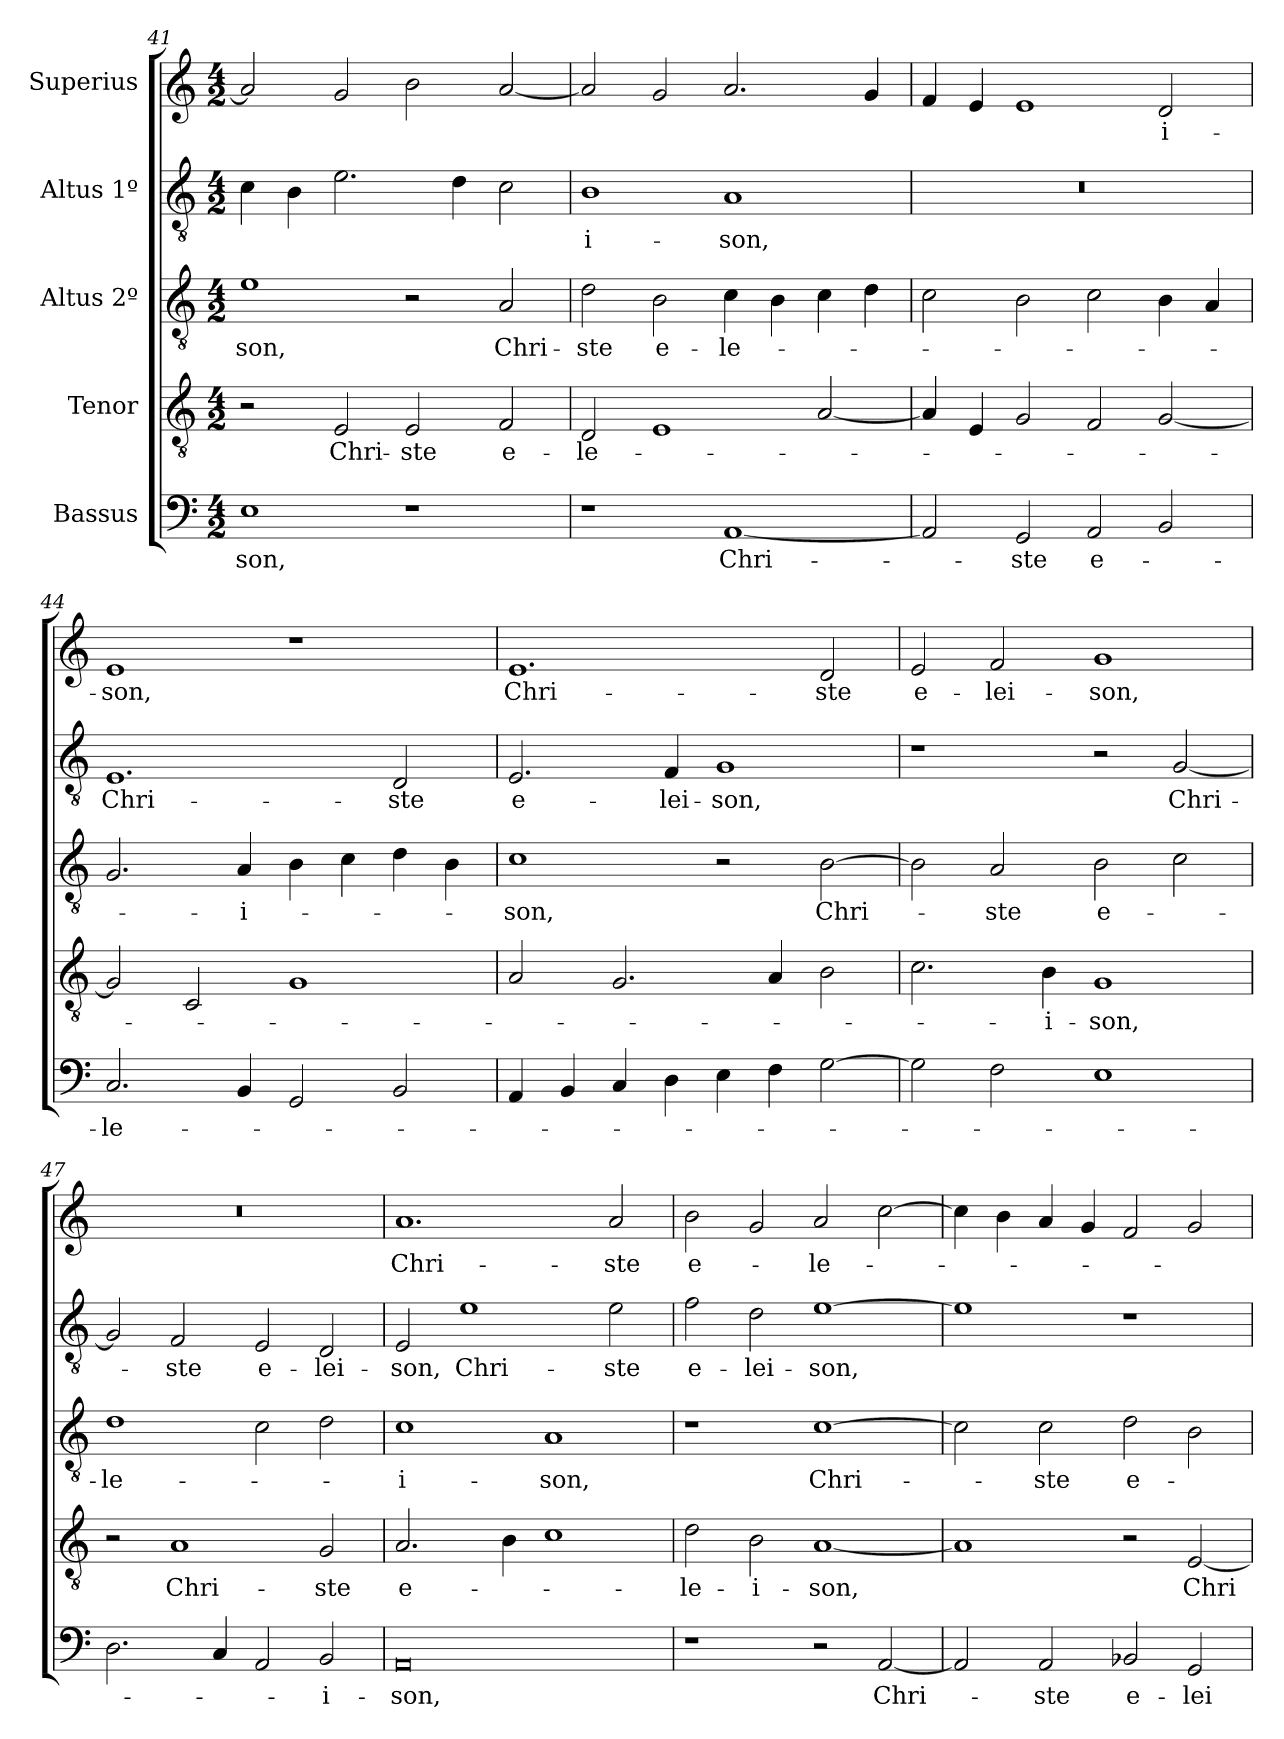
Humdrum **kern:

**kern	**text	**kern	**text	**kern	**text	**kern	**text	**kern	**text
*part5	*part5	*part4	*part4	*part3	*part3	*part2	*part2	*part1	*part1
*staff5	*staff5	*staff4	*staff4	*staff3	*staff3	*staff2	*staff2	*staff1	*staff1
*I"Bassus	*	*I"Tenor	*	*I"Altus 2º	*	*I"Altus 1º	*	*I"Superius	*
*clefF4	*	*clefGv2	*	*clefGv2	*	*clefGv2	*	*clefG2	*
*k[]	*	*k[]	*	*k[]	*	*k[]	*	*k[]	*
*M4/2	*	*M4/2	*	*M4/2	*	*M4/2	*	*M4/2	*
=41	=41	=41	=41	=41	=41	=41	=41	=41	=41
1E\	-son,	2r	.	1e\	-son,	4c\	.	2a/]	.
.	.	.	.	.	.	4B\	.	.	.
.	.	2E/	Chri-	.	.	2.e\	.	2g/	.
1r	.	2E/	-ste	2r	.	.	.	2b\	.
.	.	.	.	.	.	4d\	.	.	.
.	.	2F/	e-	2A/	Chri-	2c\	.	[2a/	.
=42	=42	=42	=42	=42	=42	=42	=42	=42	=42
1r	.	2D/	-le-	2d\	-ste	1B\	-i-	2a/]	.
.	.	1E/	.	2B\	e-	.	.	2g/	.
[1AA/	Chri-	.	.	4c\	-le-	1A/	-son,	2.a/	.
.	.	.	.	4B\	.	.	.	.	.
.	.	[2A/	.	4c\	.	.	.	.	.
.	.	.	.	4d\	.	.	.	4g/	.
=43	=43	=43	=43	=43	=43	=43	=43	=43	=43
2AA/]	.	4A/]	.	2c\	.	0r	.	4f/	.
.	.	4E/	.	.	.	.	.	4e/	.
2GG/	-ste	2G/	.	2B\	.	.	.	1e/	.
2AA/	e-	2F/	.	2c\	.	.	.	.	.
2BB/	.	[2G/	.	4B\	.	.	.	2d/	-i-
.	.	.	.	4A/	.	.	.	.	.
=44	=44	=44	=44	=44	=44	=44	=44	=44	=44
2.C/	-le-	2G/]	.	2.G/	.	1.E/	Chri-	1e/	-son,
.	.	2C/	.	.	.	.	.	.	.
4BB/	.	.	.	4A/	-i-	.	.	.	.
2GG/	.	1G/	.	4B\	.	.	.	1r	.
.	.	.	.	4c\	.	.	.	.	.
2BB/	.	.	.	4d\	.	2D/	-ste	.	.
.	.	.	.	4B\	.	.	.	.	.
=45	=45	=45	=45	=45	=45	=45	=45	=45	=45
4AA/	.	2A/	.	1c\	-son,	2.E/	e-	1.e/	Chri-
4BB/	.	.	.	.	.	.	.	.	.
4C/	.	2.G/	.	.	.	.	.	.	.
4D\	.	.	.	.	.	4F/	-lei-	.	.
4E\	.	.	.	2r	.	1G/	-son,	.	.
4F\	.	4A/	.	.	.	.	.	.	.
[2G\	.	2B\	.	[2B\	Chri-	.	.	2d/	-ste
=46	=46	=46	=46	=46	=46	=46	=46	=46	=46
2G\]	.	2.c\	.	2B\]	.	1r	.	2e/	e-
2F\	.	.	.	2A/	-ste	.	.	2f/	-lei-
.	.	4B\	-i-	.	.	.	.	.	.
1E\	.	1G/	-son,	2B\	e-	2r	.	1g/	-son,
.	.	.	.	2c\	.	[2G/	Chri-	.	.
=47	=47	=47	=47	=47	=47	=47	=47	=47	=47
2.D\	.	2r	.	1d\	-le-	2G/]	.	0r	.
.	.	1A/	Chri-	.	.	2F/	-ste	.	.
4C/	.	.	.	.	.	.	.	.	.
2AA/	.	.	.	2c\	.	2E/	e-	.	.
2BB/	-i-	2G/	-ste	2d\	.	2D/	-lei-	.	.
=48	=48	=48	=48	=48	=48	=48	=48	=48	=48
0AA/	-son,	2.A/	e-	1c\	-i-	2E/	-son,	1.a/	Chri-
.	.	.	.	.	.	1e\	Chri-	.	.
.	.	4B\	.	.	.	.	.	.	.
.	.	1c\	.	1A/	-son,	.	.	.	.
.	.	.	.	.	.	2e\	-ste	2a/	-ste
=49	=49	=49	=49	=49	=49	=49	=49	=49	=49
1r	.	2d\	-le-	1r	.	2f\	e-	2b\	e-
.	.	2B\	-i-	.	.	2d\	-lei-	2g/	.
2r	.	[1A/	-son,	[1c\	Chri-	[1e\	-son,	2a/	-le-
[2AA/	Chri-	.	.	.	.	.	.	[2cc\	.
=50	=50	=50	=50	=50	=50	=50	=50	=50	=50
2AA/]	.	1A/]	.	2c\]	.	1e\]	.	4cc\]	.
.	.	.	.	.	.	.	.	4b\	.
2AA/	-ste	.	.	2c\	-ste	.	.	4a/	.
.	.	.	.	.	.	.	.	4g/	.
2BB-X/	e-	2r	.	2d\	e-	1r	.	2f/	.
2GG/	-lei-	[2E/	Chri-	2B\	.	.	.	2g/	.
=	=	=	=	=	=	=	=	=	=
*-	*-	*-	*-	*-	*-	*-	*-	*-	*-
